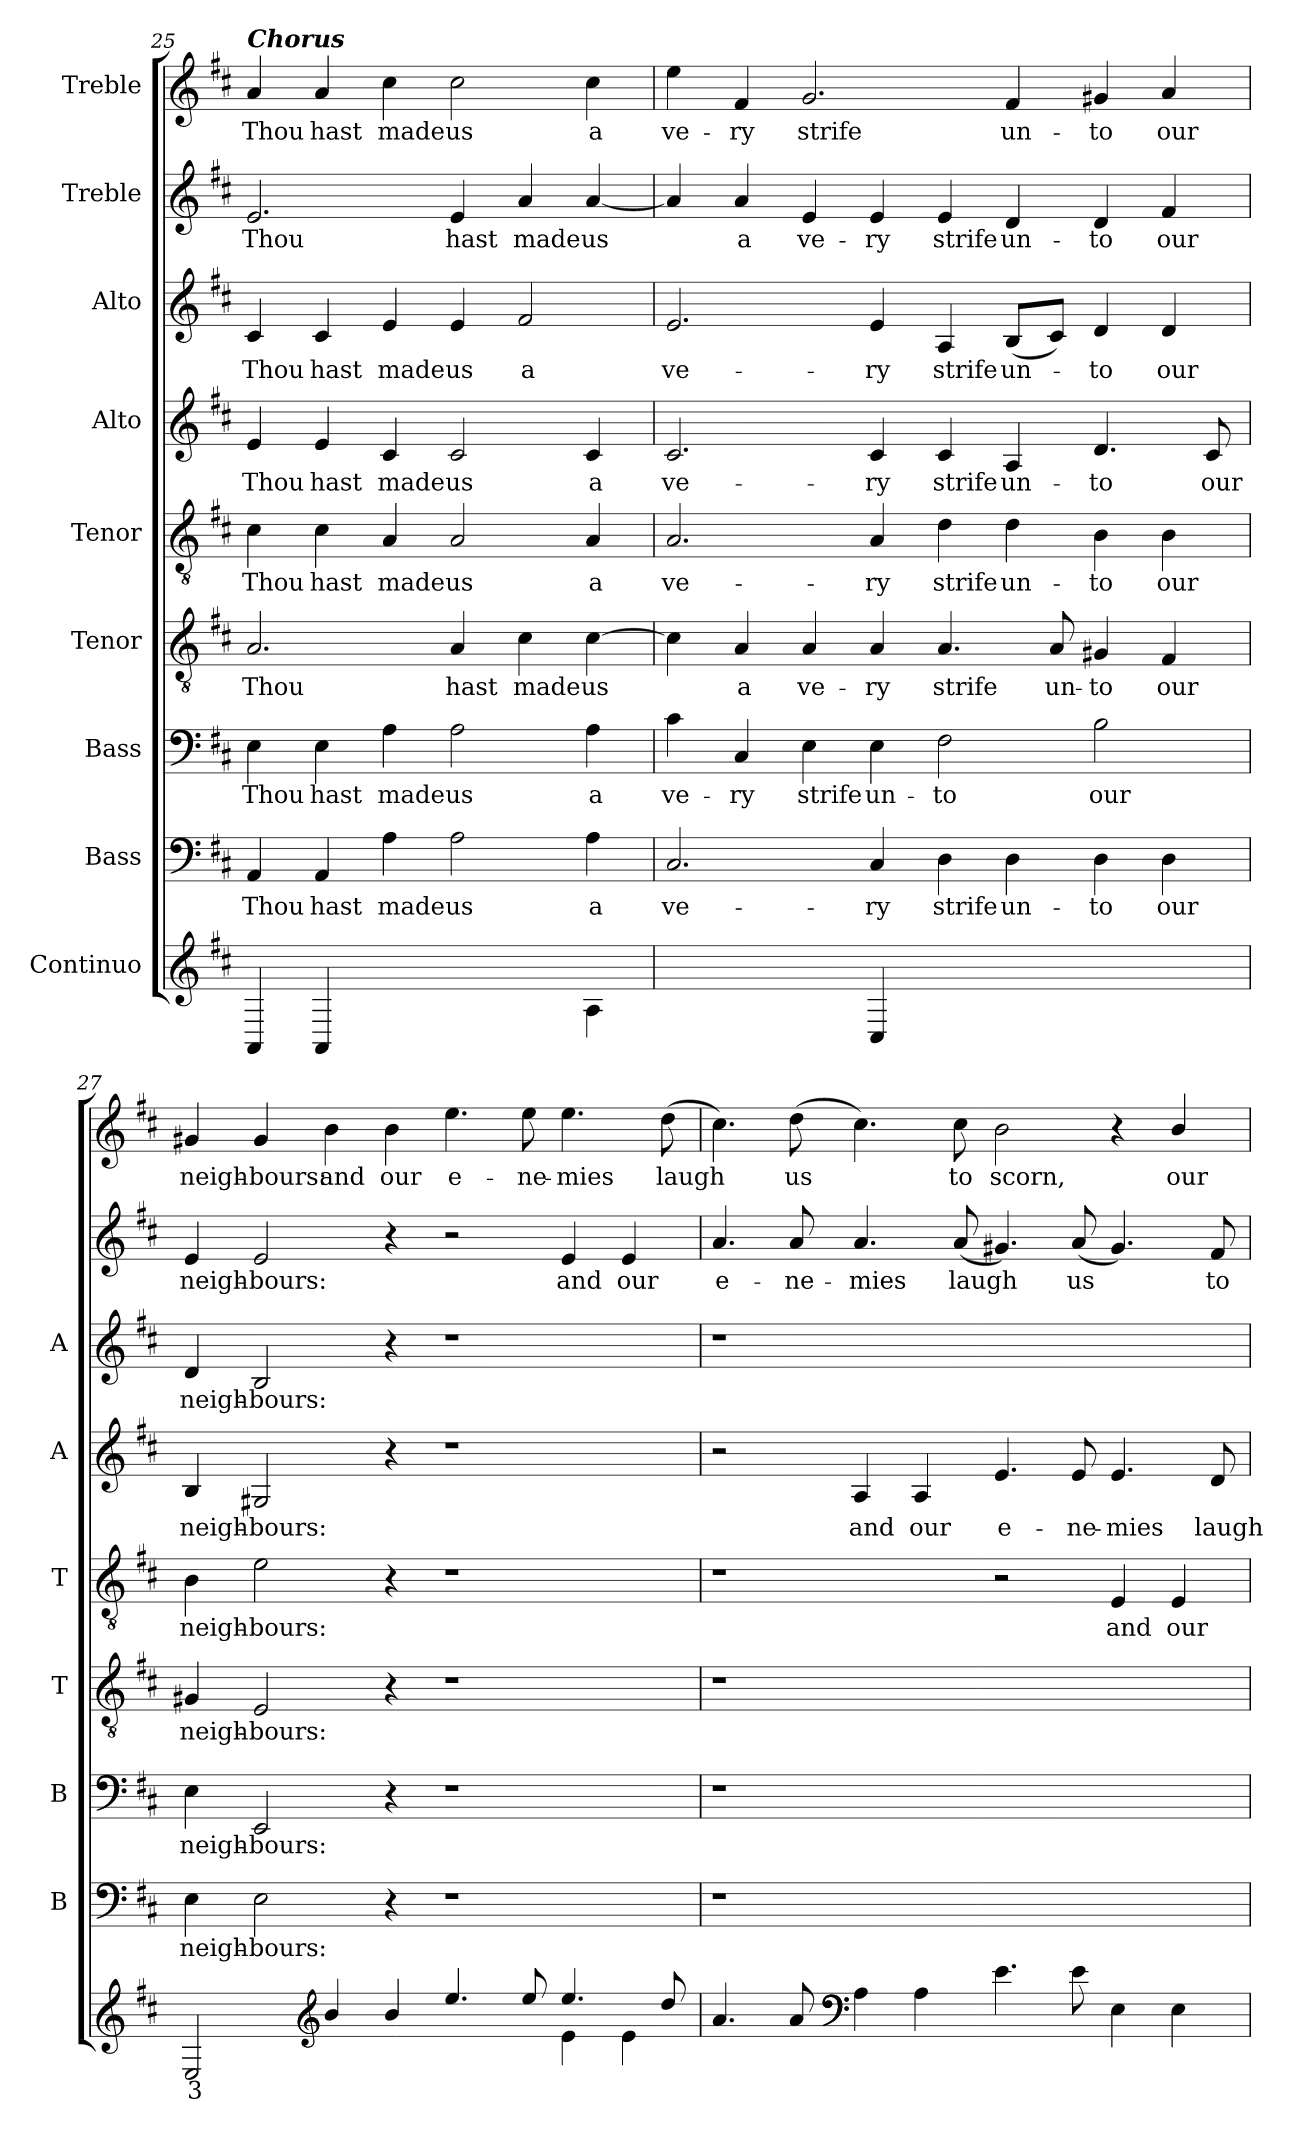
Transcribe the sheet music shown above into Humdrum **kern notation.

**kern	**text	**text	**kern	**text	**kern	**text	**kern	**text	**kern	**text	**kern	**text	**kern	**text	**kern	**text	**kern	**text
*part9	*part9	*part9	*part8	*part8	*part7	*part7	*part6	*part6	*part5	*part5	*part4	*part4	*part3	*part3	*part2	*part2	*part1	*part1
*staff9	*staff9	*staff9	*staff8	*staff8	*staff7	*staff7	*staff6	*staff6	*staff5	*staff5	*staff4	*staff4	*staff3	*staff3	*staff2	*staff2	*staff1	*staff1
*I"Continuo	*	*	*I"Bass	*	*I"Bass	*	*I"Tenor	*	*I"Tenor	*	*I"Alto	*	*I"Alto	*	*I"Treble	*	*I"Treble	*
*	*	*	*I'B	*	*I'B	*	*I'T	*	*I'T	*	*I'A	*	*I'A	*	*	*	*	*
*clefG2	*	*	*clefF4	*	*clefF4	*	*clefGv2	*	*clefGv2	*	*clefG2	*	*clefG2	*	*clefG2	*	*clefG2	*
*k[f#c#]	*	*	*k[f#c#]	*	*k[f#c#]	*	*k[f#c#]	*	*k[f#c#]	*	*k[f#c#]	*	*k[f#c#]	*	*k[f#c#]	*	*k[f#c#]	*
*D:	*	*	*D:	*	*D:	*	*D:	*	*D:	*	*D:	*	*D:	*	*D:	*	*D:	*
=25	=25	=25	=25	=25	=25	=25	=25	=25	=25	=25	=25	=25	=25	=25	=25	=25	=25	=25
!	!	!	!	!	!	!	!	!	!	!	!	!	!	!	!	!	!LO:TX:a:Bi:t=Chorus	!
!	!	!	!	!LO:LY:b	!	!LO:LY:b	!	!LO:LY:b	!	!LO:LY:b	!	!LO:LY:b	!	!LO:LY:b	!	!LO:LY:b	!	!LO:LY:b
4AA/	.	.	4AA/	Thou	4E\	Thou	2.A/	Thou	4c#\	Thou	4e/	Thou	4c#/	Thou	2.e/	Thou	4a/	Thou
!	!	!	!	!LO:LY:b	!	!LO:LY:b	!	!	!	!LO:LY:b	!	!LO:LY:b	!	!LO:LY:b	!	!	!	!LO:LY:b
4AA/	.	.	4AA/	hast	4E\	hast	.	.	4c#\	hast	4e/	hast	4c#/	hast	.	.	4a/	hast
!	!LO:LY:b	!	!	!LO:LY:b	!	!LO:LY:b	!	!	!	!LO:LY:b	!	!LO:LY:b	!	!LO:LY:b	!	!	!	!LO:LY:b
[2A\yy	5	.	4A\	made	4A\	made	.	.	4A/	made	4c#/	made	4e/	made	.	.	4cc#\	made
!	!	!	!	!LO:LY:b	!	!LO:LY:b	!	!LO:LY:b	!	!LO:LY:b	!	!LO:LY:b	!	!LO:LY:b	!	!LO:LY:b	!	!LO:LY:b
.	.	.	2A\	us	2A\	us	4A/	hast	2A/	us	2c#/	us	4e/	us	4e/	hast	2cc#\	us
!	!LO:LY:b	!	!	!	!	!	!	!LO:LY:b	!	!	!	!	!	!LO:LY:b	!	!LO:LY:b	!	!
4A\yy]	6	.	.	.	.	.	4c#\	made	.	.	.	.	2f#/	a	4a/	made	.	.
!	!	!	!	!LO:LY:b	!	!LO:LY:b	!	!LO:LY:b	!	!LO:LY:b	!	!LO:LY:b	!	!	!	!LO:LY:b	!	!LO:LY:b
4A\	.	.	4A\	a	4A\	a	[4c#\	us	4A/	a	4c#/	a	.	.	[4a/	us	4cc#\	a
=26	=26	=26	=26	=26	=26	=26	=26	=26	=26	=26	=26	=26	=26	=26	=26	=26	=26	=26
!	!LO:LY:b	!	!	!LO:LY:b	!	!LO:LY:b	!	!	!	!LO:LY:b	!	!LO:LY:b	!	!LO:LY:b	!	!	!	!LO:LY:b
[2C#/yy	6	.	2.C#/	ve-	4c#\	ve-	4c#\]	.	2.A/	ve-	2.c#/	ve-	2.e/	ve-	4a/]	.	4ee\	ve-
!	!	!	!	!	!	!LO:LY:b	!	!LO:LY:b	!	!	!	!	!	!	!	!LO:LY:b	!	!LO:LY:b
.	.	.	.	.	4C#/	-ry	4A/	a	.	.	.	.	.	.	4a/	a	4f#/	-ry
!	!LO:LY:b	!	!	!	!	!LO:LY:b	!	!LO:LY:b	!	!	!	!	!	!	!	!LO:LY:b	!	!LO:LY:b
4C#/yy]	3	.	.	.	4E\	strife	4A/	ve-	.	.	.	.	.	.	4e/	ve-	2.g/	strife
!	!	!	!	!LO:LY:b	!	!LO:LY:b	!	!LO:LY:b	!	!LO:LY:b	!	!LO:LY:b	!	!LO:LY:b	!	!LO:LY:b	!	!
4C#/	.	.	4C#/	-ry	4E\	un-	4A/	-ry	4A/	-ry	4c#/	-ry	4e/	-ry	4e/	-ry	.	.
!	!LO:LY:b	!LO:LY:b	!	!LO:LY:b	!	!LO:LY:b	!	!LO:LY:b	!	!LO:LY:b	!	!LO:LY:b	!	!LO:LY:b	!	!LO:LY:b	!	!
[4D\yy	4	9	4D\	strife	2F#\	-to	4.A/	strife	4d\	strife	4c#/	strife	4A/	strife	4e/	strife	.	.
!	!LO:LY:b	!LO:LY:b	!	!LO:LY:b	!	!	!	!	!	!LO:LY:b	!	!LO:LY:b	!	!LO:LY:b	!	!LO:LY:b	!	!LO:LY:b
4D\yy]	3	8	4D\	un-	.	.	.	.	4d\	un-	4A/	un-	(<8B/L	un-	4d/	un-	4f#/	un-
!	!	!	!	!	!	!	!	!LO:LY:b	!	!	!	!	!	!	!	!	!	!
.	.	.	.	.	.	.	8A/	un-	.	.	.	.	8c#/J)	.	.	.	.	.
!	!LO:LY:b	!LO:LY:b	!	!LO:LY:b	!	!LO:LY:b	!	!LO:LY:b	!	!LO:LY:b	!	!LO:LY:b	!	!LO:LY:b	!	!LO:LY:b	!	!LO:LY:b
[4D\yy	4	6	4D\	-to	2B\	our	4G#X/	-to	4B\	-to	4.d/	-to	4d/	to	4d/	-to	4g#X/	-to
!	!LO:LY:b	!	!	!LO:LY:b	!	!	!	!LO:LY:b	!	!LO:LY:b	!	!	!	!LO:LY:b	!	!LO:LY:b	!	!LO:LY:b
4D\yy]	5	.	4D\	our	.	.	4F#/	our	4B\	our	.	.	4d/	our	4f#/	our	4a/	our
!	!	!	!	!	!	!	!	!	!	!	!	!LO:LY:b	!	!	!	!	!	!
.	.	.	.	.	.	.	.	.	.	.	8c#/	our	.	.	.	.	.	.
!!LO:PB:g=z
=27	=27	=27	=27	=27	=27	=27	=27	=27	=27	=27	=27	=27	=27	=27	=27	=27	=27	=27
!	!LO:LY:b	!	!	!LO:LY:b	!	!LO:LY:b	!	!LO:LY:b	!	!LO:LY:b	!	!LO:LY:b	!	!LO:LY:b	!	!LO:LY:b	!	!LO:LY:b
*^	*	*	*	*	*	*	*	*	*	*	*	*	*	*	*	*	*	*
2E/	2ryy	3	.	4E\	neigh-	4E\	neigh-	4G#X/	neigh-	4B\	neigh-	4B/	neigh-	4d/	neigh-	4e/	neigh-	4g#X/	neigh-
!	!	!	!	!	!LO:LY:b	!	!LO:LY:b	!	!LO:LY:b	!	!LO:LY:b	!	!LO:LY:b	!	!LO:LY:b	!	!LO:LY:b	!	!LO:LY:b
.	.	.	.	2E\	-bours:	2EE/	-bours:	2E/	-bours:	2e\	-bours:	2G#X/	-bours:	2B/	-bours:	2e/	-bours:	4g#/	-bours:
*clefG2	*	*	*	*	*	*	*	*	*	*	*	*	*	*	*	*	*	*	*
!	!	!	!	!	!	!	!	!	!	!	!	!	!	!	!	!	!	!	!LO:LY:b
4b/	2ryy	.	.	.	.	.	.	.	.	.	.	.	.	.	.	.	.	4b\	and
!	!	!	!	!	!	!	!	!	!	!	!	!	!	!	!	!	!	!	!LO:LY:b
4b/	.	.	.	4r	.	4r	.	4r	.	4r	.	4r	.	4r	.	4r	.	4b\	our
!	!	!	!	!	!	!	!	!	!	!	!	!	!	!	!	!	!	!	!LO:LY:b
4.ee/	2ryy	.	.	1r	.	1r	.	1r	.	1r	.	1r	.	1r	.	2r	.	4.ee\	e-
!	!	!	!	!	!	!	!	!	!	!	!	!	!	!	!	!	!	!	!LO:LY:b
8ee/	.	.	.	.	.	.	.	.	.	.	.	.	.	.	.	.	.	8ee\	-ne-
!	!	!	!	!	!	!	!	!	!	!	!	!	!	!	!	!	!LO:LY:b	!	!LO:LY:b
4.ee/	4e\	.	.	.	.	.	.	.	.	.	.	.	.	.	.	4e/	and	4.ee\	-mies
!	!	!	!	!	!	!	!	!	!	!	!	!	!	!	!	!	!LO:LY:b	!	!
.	4e\	.	.	.	.	.	.	.	.	.	.	.	.	.	.	4e/	our	.	.
!	!	!	!	!	!	!	!	!	!	!	!	!	!	!	!	!	!	!	!LO:LY:b
8dd/	.	.	.	.	.	.	.	.	.	.	.	.	.	.	.	.	.	(>8dd\	laugh
=28	=28	=28	=28	=28	=28	=28	=28	=28	=28	=28	=28	=28	=28	=28	=28	=28	=28	=28	=28
!	!	!	!	!	!	!	!	!	!	!	!	!	!	!	!	!	!LO:LY:b	!	!
4.a/	2ryy	.	.	1r	.	1r	.	1r	.	1r	.	2r	.	1r	.	4.a/	e-	4.cc#\)	.
!	!	!	!	!	!	!	!	!	!	!	!	!	!	!	!	!	!LO:LY:b	!	!LO:LY:b
8a/	.	.	.	.	.	.	.	.	.	.	.	.	.	.	.	8a/	-ne-	(>8dd\	us
*clefF4	*	*	*	*	*	*	*	*	*	*	*	*	*	*	*	*	*	*	*
!	!	!	!	!	!	!	!	!	!	!	!	!	!LO:LY:b	!	!	!	!LO:LY:b	!	!
4A\	1.ryy	.	.	.	.	.	.	.	.	.	.	4A/	and	.	.	4.a/	-mies	4.cc#\)	.
!	!	!	!	!	!	!	!	!	!	!	!	!	!LO:LY:b	!	!	!	!	!	!
4A\	.	.	.	.	.	.	.	.	.	.	.	4A/	our	.	.	.	.	.	.
!	!	!	!	!	!	!	!	!	!	!	!	!	!	!	!	!	!LO:LY:b	!	!LO:LY:b
.	.	.	.	.	.	.	.	.	.	.	.	.	.	.	.	(<8a/	laugh	8cc#\	to
!	!	!	!	!	!	!	!	!	!	!	!	!	!LO:LY:b	!	!	!	!	!	!LO:LY:b
4.e\	.	.	.	1ryy	.	1ryy	.	1ryy	.	2r	.	4.e/	e-	1ryy	.	4.g#X/)	.	2b\	scorn,
!	!	!	!	!	!	!	!	!	!	!	!	!	!LO:LY:b	!	!	!	!LO:LY:b	!	!
8e\	.	.	.	.	.	.	.	.	.	.	.	8e/	-ne-	.	.	(<8a/	us	.	.
!	!	!	!	!	!	!	!	!	!	!	!LO:LY:b	!	!LO:LY:b	!	!	!	!	!	!
4E\	.	.	.	.	.	.	.	.	.	4E/	and	4.e/	-mies	.	.	4.g#/)	.	4r	.
!	!	!	!	!	!	!	!	!	!	!	!LO:LY:b	!	!	!	!	!	!	!	!LO:LY:b
4E\	.	.	.	.	.	.	.	.	.	4E/	our	.	.	.	.	.	.	4b/	our
!	!	!	!	!	!	!	!	!	!	!	!	!	!LO:LY:b	!	!	!	!LO:LY:b	!	!
.	.	.	.	.	.	.	.	.	.	.	.	8d/	laugh	.	.	8f#/	to	.	.
*v	*v	*	*	*	*	*	*	*	*	*	*	*	*	*	*	*	*	*	*
=	=	=	=	=	=	=	=	=	=	=	=	=	=	=	=	=	=	=
*-	*-	*-	*-	*-	*-	*-	*-	*-	*-	*-	*-	*-	*-	*-	*-	*-	*-	*-
